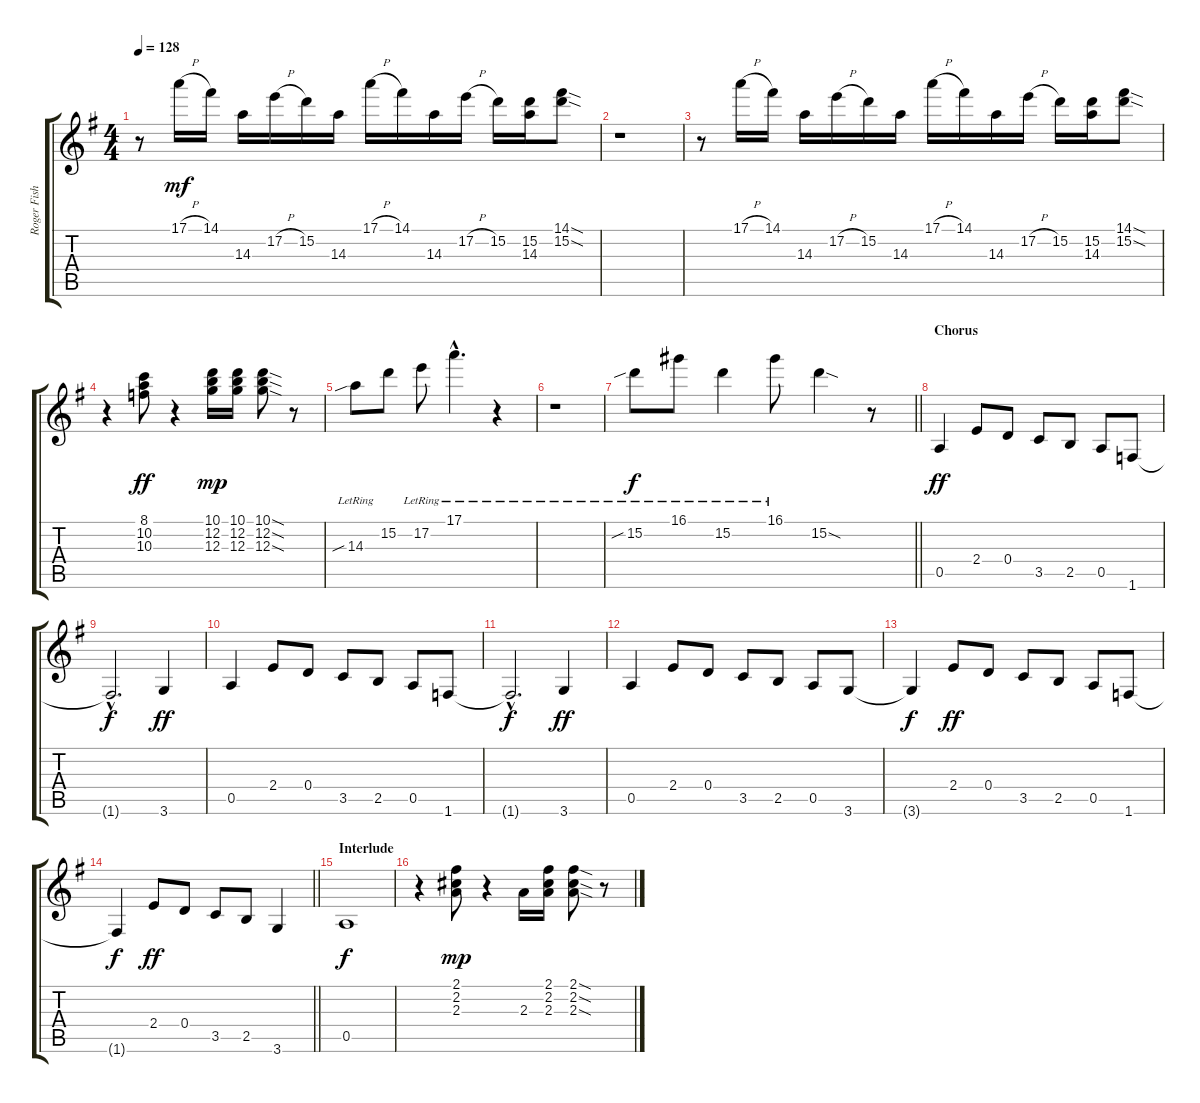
\track ("Roger Fisher" "Roger Fish") {instrument overdrivenguitar}
\staff {score tabs}
\tuning (E4 B3 G3 D3 A2 E2) {hide}
\ts (4 4)
\tempo 128
\clef g2
\ks g
r.8{dy mf} 17.1{h}.16 14.1.16 14.3.16 17.2{h}.16 15.2.16 14.3.16 17.1{h}.16 14.1.16 14.3.16 17.2{h}.16 15.2.16 (15.2 14.3).16 (14.1{sod} 15.2{sod}).8 |
r.1 |
r.8 17.1{h}.16 14.1.16 14.3.16 17.2{h}.16 15.2.16 14.3.16 17.1{h}.16 14.1.16 14.3.16 17.2{h}.16 15.2.16 (15.2 14.3).16 (14.1{sod} 15.2{sod}).8 |
r.4 (8.1 10.2 10.3).8{dy ff} r.4 (10.1 12.2 12.3).16{dy mp} (10.1 12.2 12.3).16 (10.1{sod} 12.2{sod} 12.3{sod}).8 r.8 |
14.3{sib lr}.8 15.2.8 17.2{lr}.8 17.1{hac lr}.4{d} r.4 |
r.1 |
\barLineRight lightlight
15.2{sib lr}.8{dy f} 16.1{lr}.8 15.2{lr}.4 16.1{lr}.8 15.2{sod}.4 r.8 |
\section ("" "Chorus")
0.5.4{dy ff} 2.4.8 0.4.8 3.5.8 2.5.8 0.5.8 1.6.8 |
1.6{hac t}.2{d dy f} 3.6.4{dy ff} |
0.5.4 2.4.8 0.4.8 3.5.8 2.5.8 0.5.8 1.6.8 |
1.6{hac t}.2{d dy f} 3.6.4{dy ff} |
0.5.4 2.4.8 0.4.8 3.5.8 2.5.8 0.5.8 3.6.8 |
3.6{t}.4{dy f} 2.4.8{dy ff} 0.4.8 3.5.8 2.5.8 0.5.8 1.6.8 |
\barLineRight lightlight
1.6{t}.4{dy f} 2.4.8{dy ff} 0.4.8 3.5.8 2.5.8 3.6.4 |
\section ("" "Interlude")
0.5.1{dy f} |
r.4 (2.1 2.2 2.3).8{dy mp} r.4 2.3.16 (2.1 2.2 2.3).16 (2.1{sod} 2.2{sod} 2.3{sod}).8 r.8
